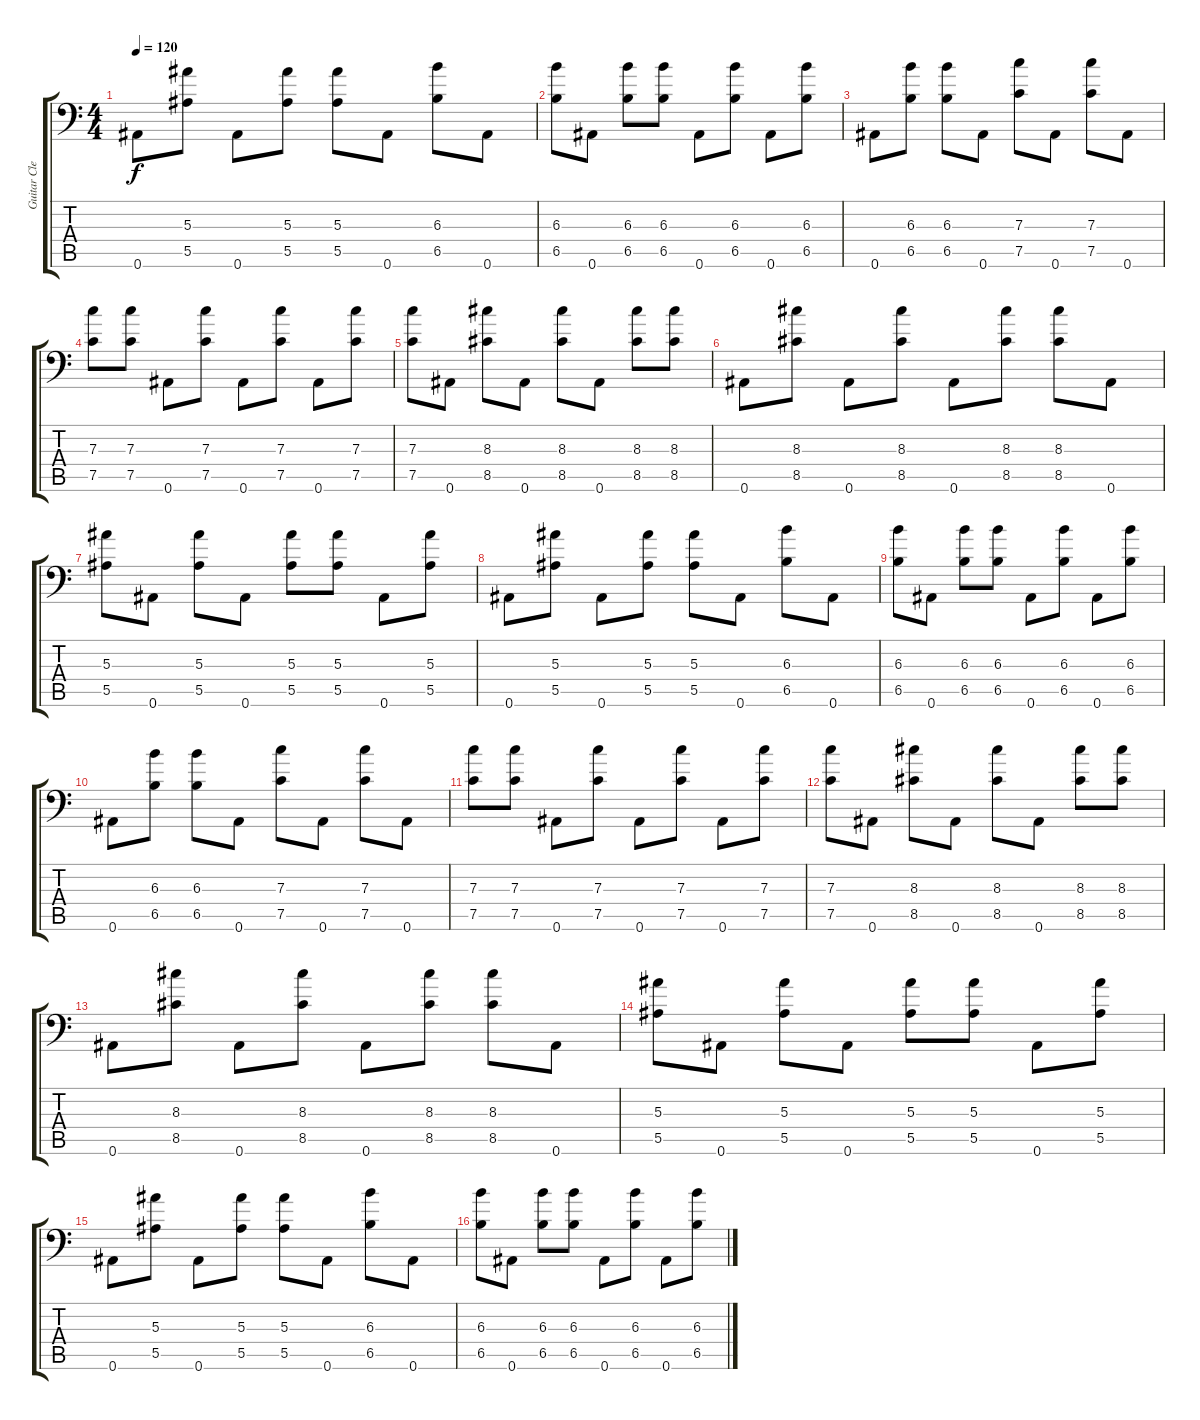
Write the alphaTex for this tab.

\track ("Guitar Clean" "Guitar Cle") {instrument electricguitarclean}
\staff {score tabs}
\tuning (D4 Bb3 F3 Bb2 F2 Bb1) {hide}
\ts (4 4)
\tempo 120
\clef f4
\ks c
0.6.8{dy f} (5.3 5.5).8 0.6.8 (5.3 5.5).8 (5.3 5.5).8 0.6.8 (6.3 6.5).8 0.6.8 |
(6.3 6.5).8 0.6.8 (6.3 6.5).8 (6.3 6.5).8 0.6.8 (6.3 6.5).8 0.6.8 (6.3 6.5).8 |
0.6.8 (6.3 6.5).8 (6.3 6.5).8 0.6.8 (7.3 7.5).8 0.6.8 (7.3 7.5).8 0.6.8 |
(7.3 7.5).8 (7.3 7.5).8 0.6.8 (7.3 7.5).8 0.6.8 (7.3 7.5).8 0.6.8 (7.3 7.5).8 |
(7.3 7.5).8 0.6.8 (8.3 8.5).8 0.6.8 (8.3 8.5).8 0.6.8 (8.3 8.5).8 (8.3 8.5).8 |
0.6.8 (8.3 8.5).8 0.6.8 (8.3 8.5).8 0.6.8 (8.3 8.5).8 (8.3 8.5).8 0.6.8 |
(5.3 5.5).8 0.6.8 (5.3 5.5).8 0.6.8 (5.3 5.5).8 (5.3 5.5).8 0.6.8 (5.3 5.5).8 |
0.6.8 (5.3 5.5).8 0.6.8 (5.3 5.5).8 (5.3 5.5).8 0.6.8 (6.3 6.5).8 0.6.8 |
(6.3 6.5).8 0.6.8 (6.3 6.5).8 (6.3 6.5).8 0.6.8 (6.3 6.5).8 0.6.8 (6.3 6.5).8 |
0.6.8 (6.3 6.5).8 (6.3 6.5).8 0.6.8 (7.3 7.5).8 0.6.8 (7.3 7.5).8 0.6.8 |
(7.3 7.5).8 (7.3 7.5).8 0.6.8 (7.3 7.5).8 0.6.8 (7.3 7.5).8 0.6.8 (7.3 7.5).8 |
(7.3 7.5).8 0.6.8 (8.3 8.5).8 0.6.8 (8.3 8.5).8 0.6.8 (8.3 8.5).8 (8.3 8.5).8 |
0.6.8 (8.3 8.5).8 0.6.8 (8.3 8.5).8 0.6.8 (8.3 8.5).8 (8.3 8.5).8 0.6.8 |
(5.3 5.5).8 0.6.8 (5.3 5.5).8 0.6.8 (5.3 5.5).8 (5.3 5.5).8 0.6.8 (5.3 5.5).8 |
0.6.8 (5.3 5.5).8 0.6.8 (5.3 5.5).8 (5.3 5.5).8 0.6.8 (6.3 6.5).8 0.6.8 |
(6.3 6.5).8 0.6.8 (6.3 6.5).8 (6.3 6.5).8 0.6.8 (6.3 6.5).8 0.6.8 (6.3 6.5).8
